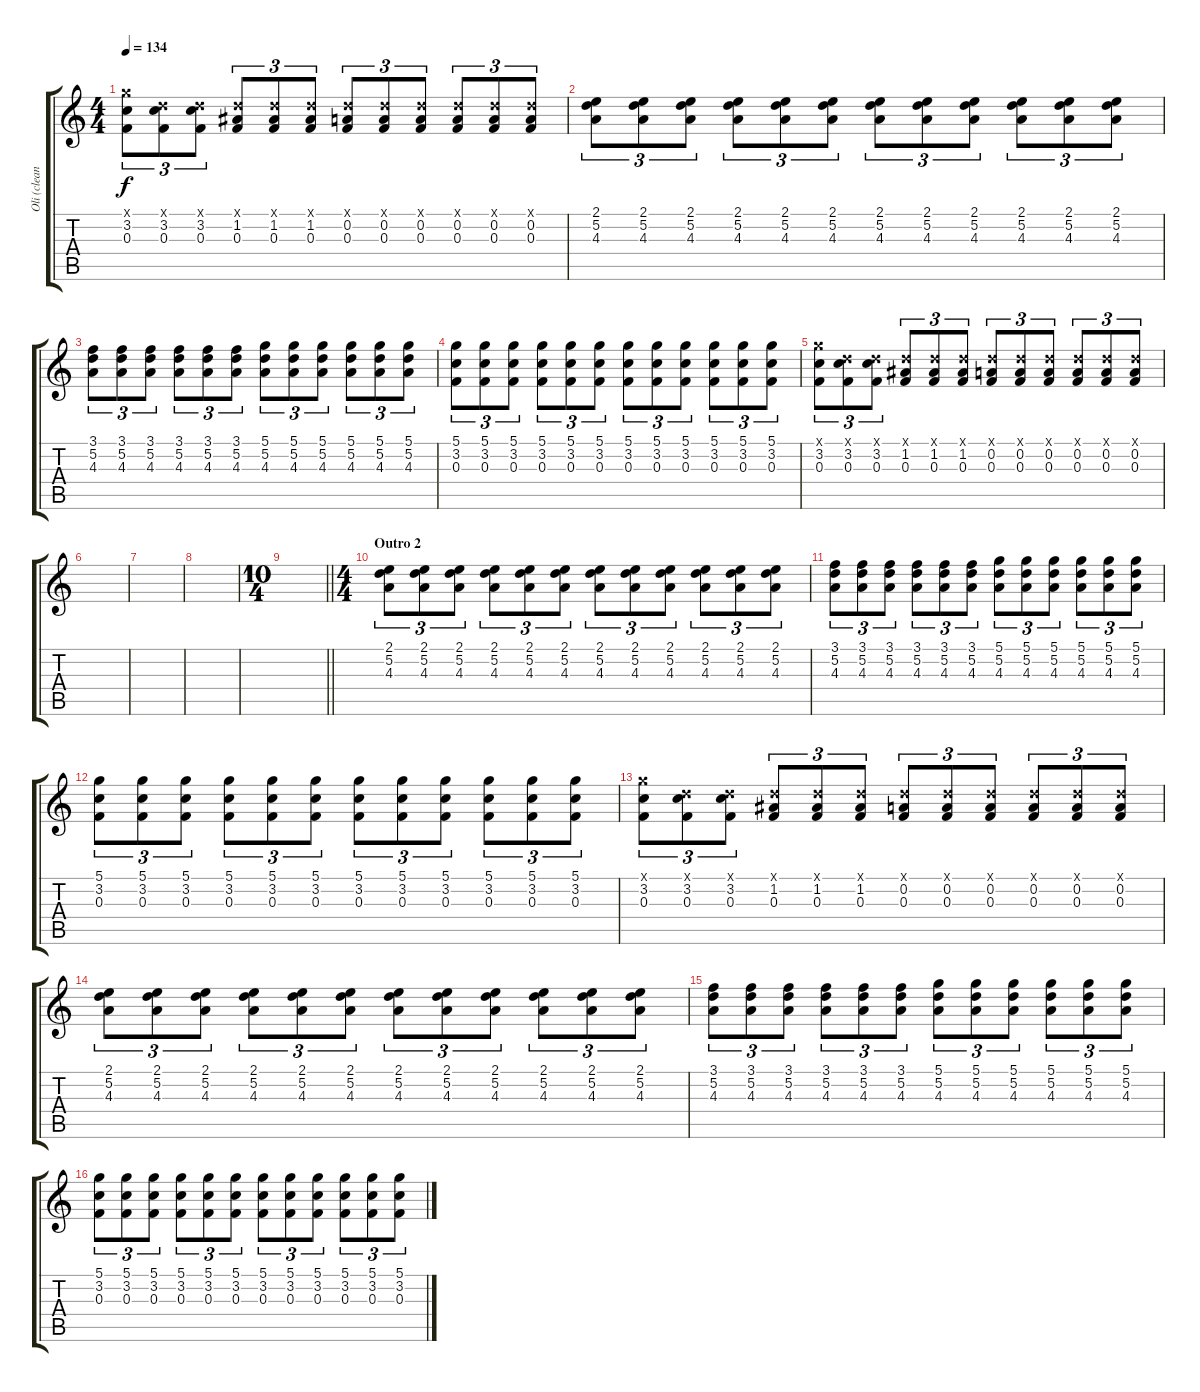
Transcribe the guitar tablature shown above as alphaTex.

\track ("Oli (clean/overdub)" "Oli (clean") {instrument acousticguitarsteel}
\staff {score tabs}
\tuning (D4 A3 F3 C3 G2 D2) {hide}
\ts (4 4)
\tempo 134
\clef g2
\ks c
(5.1{x} 3.2 0.3).8{tu (3 2) dy f} (0.1{x} 3.2 0.3).8{tu (3 2)} (0.1{x} 3.2 0.3).8{tu (3 2)} (0.1{x} 1.2 0.3).8{tu (3 2)} (0.1{x} 1.2 0.3).8{tu (3 2)} (0.1{x} 1.2 0.3).8{tu (3 2)} (0.1{x} 0.2 0.3).8{tu (3 2)} (0.1{x} 0.2 0.3).8{tu (3 2)} (0.1{x} 0.2 0.3).8{tu (3 2)} (0.1{x} 0.2 0.3).8{tu (3 2)} (0.1{x} 0.2 0.3).8{tu (3 2)} (0.1{x} 0.2 0.3).8{tu (3 2)} |
(2.1 5.2 4.3).8{tu (3 2)} (2.1 5.2 4.3).8{tu (3 2)} (2.1 5.2 4.3).8{tu (3 2)} (2.1 5.2 4.3).8{tu (3 2)} (2.1 5.2 4.3).8{tu (3 2)} (2.1 5.2 4.3).8{tu (3 2)} (2.1 5.2 4.3).8{tu (3 2)} (2.1 5.2 4.3).8{tu (3 2)} (2.1 5.2 4.3).8{tu (3 2)} (2.1 5.2 4.3).8{tu (3 2)} (2.1 5.2 4.3).8{tu (3 2)} (2.1 5.2 4.3).8{tu (3 2)} |
(3.1 5.2 4.3).8{tu (3 2)} (3.1 5.2 4.3).8{tu (3 2)} (3.1 5.2 4.3).8{tu (3 2)} (3.1 5.2 4.3).8{tu (3 2)} (3.1 5.2 4.3).8{tu (3 2)} (3.1 5.2 4.3).8{tu (3 2)} (5.1 5.2 4.3).8{tu (3 2)} (5.1 5.2 4.3).8{tu (3 2)} (5.1 5.2 4.3).8{tu (3 2)} (5.1 5.2 4.3).8{tu (3 2)} (5.1 5.2 4.3).8{tu (3 2)} (5.1 5.2 4.3).8{tu (3 2)} |
(5.1 3.2 0.3).8{tu (3 2)} (5.1 3.2 0.3).8{tu (3 2)} (5.1 3.2 0.3).8{tu (3 2)} (5.1 3.2 0.3).8{tu (3 2)} (5.1 3.2 0.3).8{tu (3 2)} (5.1 3.2 0.3).8{tu (3 2)} (5.1 3.2 0.3).8{tu (3 2)} (5.1 3.2 0.3).8{tu (3 2)} (5.1 3.2 0.3).8{tu (3 2)} (5.1 3.2 0.3).8{tu (3 2)} (5.1 3.2 0.3).8{tu (3 2)} (5.1 3.2 0.3).8{tu (3 2)} |
(5.1{x} 3.2 0.3).8{tu (3 2)} (0.1{x} 3.2 0.3).8{tu (3 2)} (0.1{x} 3.2 0.3).8{tu (3 2)} (0.1{x} 1.2 0.3).8{tu (3 2)} (0.1{x} 1.2 0.3).8{tu (3 2)} (0.1{x} 1.2 0.3).8{tu (3 2)} (0.1{x} 0.2 0.3).8{tu (3 2)} (0.1{x} 0.2 0.3).8{tu (3 2)} (0.1{x} 0.2 0.3).8{tu (3 2)} (0.1{x} 0.2 0.3).8{tu (3 2)} (0.1{x} 0.2 0.3).8{tu (3 2)} (0.1{x} 0.2 0.3).8{tu (3 2)} |
|
|
|
\ts (10 4)
\barLineRight lightlight
|
\ts (4 4)
\section ("" "Outro 2")
(2.1 5.2 4.3).8{tu (3 2)} (2.1 5.2 4.3).8{tu (3 2)} (2.1 5.2 4.3).8{tu (3 2)} (2.1 5.2 4.3).8{tu (3 2)} (2.1 5.2 4.3).8{tu (3 2)} (2.1 5.2 4.3).8{tu (3 2)} (2.1 5.2 4.3).8{tu (3 2)} (2.1 5.2 4.3).8{tu (3 2)} (2.1 5.2 4.3).8{tu (3 2)} (2.1 5.2 4.3).8{tu (3 2)} (2.1 5.2 4.3).8{tu (3 2)} (2.1 5.2 4.3).8{tu (3 2)} |
(3.1 5.2 4.3).8{tu (3 2)} (3.1 5.2 4.3).8{tu (3 2)} (3.1 5.2 4.3).8{tu (3 2)} (3.1 5.2 4.3).8{tu (3 2)} (3.1 5.2 4.3).8{tu (3 2)} (3.1 5.2 4.3).8{tu (3 2)} (5.1 5.2 4.3).8{tu (3 2)} (5.1 5.2 4.3).8{tu (3 2)} (5.1 5.2 4.3).8{tu (3 2)} (5.1 5.2 4.3).8{tu (3 2)} (5.1 5.2 4.3).8{tu (3 2)} (5.1 5.2 4.3).8{tu (3 2)} |
(5.1 3.2 0.3).8{tu (3 2)} (5.1 3.2 0.3).8{tu (3 2)} (5.1 3.2 0.3).8{tu (3 2)} (5.1 3.2 0.3).8{tu (3 2)} (5.1 3.2 0.3).8{tu (3 2)} (5.1 3.2 0.3).8{tu (3 2)} (5.1 3.2 0.3).8{tu (3 2)} (5.1 3.2 0.3).8{tu (3 2)} (5.1 3.2 0.3).8{tu (3 2)} (5.1 3.2 0.3).8{tu (3 2)} (5.1 3.2 0.3).8{tu (3 2)} (5.1 3.2 0.3).8{tu (3 2)} |
(5.1{x} 3.2 0.3).8{tu (3 2)} (0.1{x} 3.2 0.3).8{tu (3 2)} (0.1{x} 3.2 0.3).8{tu (3 2)} (0.1{x} 1.2 0.3).8{tu (3 2)} (0.1{x} 1.2 0.3).8{tu (3 2)} (0.1{x} 1.2 0.3).8{tu (3 2)} (0.1{x} 0.2 0.3).8{tu (3 2)} (0.1{x} 0.2 0.3).8{tu (3 2)} (0.1{x} 0.2 0.3).8{tu (3 2)} (0.1{x} 0.2 0.3).8{tu (3 2)} (0.1{x} 0.2 0.3).8{tu (3 2)} (0.1{x} 0.2 0.3).8{tu (3 2)} |
(2.1 5.2 4.3).8{tu (3 2)} (2.1 5.2 4.3).8{tu (3 2)} (2.1 5.2 4.3).8{tu (3 2)} (2.1 5.2 4.3).8{tu (3 2)} (2.1 5.2 4.3).8{tu (3 2)} (2.1 5.2 4.3).8{tu (3 2)} (2.1 5.2 4.3).8{tu (3 2)} (2.1 5.2 4.3).8{tu (3 2)} (2.1 5.2 4.3).8{tu (3 2)} (2.1 5.2 4.3).8{tu (3 2)} (2.1 5.2 4.3).8{tu (3 2)} (2.1 5.2 4.3).8{tu (3 2)} |
(3.1 5.2 4.3).8{tu (3 2)} (3.1 5.2 4.3).8{tu (3 2)} (3.1 5.2 4.3).8{tu (3 2)} (3.1 5.2 4.3).8{tu (3 2)} (3.1 5.2 4.3).8{tu (3 2)} (3.1 5.2 4.3).8{tu (3 2)} (5.1 5.2 4.3).8{tu (3 2)} (5.1 5.2 4.3).8{tu (3 2)} (5.1 5.2 4.3).8{tu (3 2)} (5.1 5.2 4.3).8{tu (3 2)} (5.1 5.2 4.3).8{tu (3 2)} (5.1 5.2 4.3).8{tu (3 2)} |
(5.1 3.2 0.3).8{tu (3 2)} (5.1 3.2 0.3).8{tu (3 2)} (5.1 3.2 0.3).8{tu (3 2)} (5.1 3.2 0.3).8{tu (3 2)} (5.1 3.2 0.3).8{tu (3 2)} (5.1 3.2 0.3).8{tu (3 2)} (5.1 3.2 0.3).8{tu (3 2)} (5.1 3.2 0.3).8{tu (3 2)} (5.1 3.2 0.3).8{tu (3 2)} (5.1 3.2 0.3).8{tu (3 2)} (5.1 3.2 0.3).8{tu (3 2)} (5.1 3.2 0.3).8{tu (3 2)}
